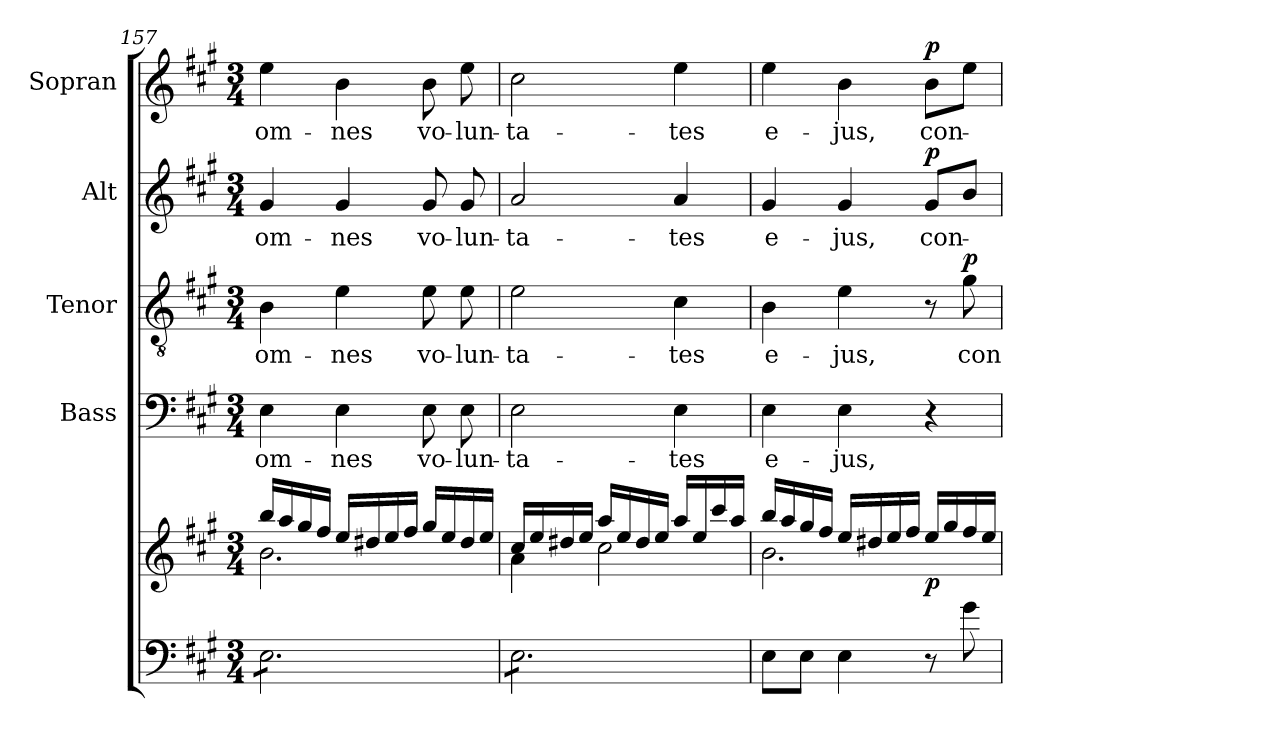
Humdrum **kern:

**kern	**kern	**dynam	**kern	**text	**kern	**text	**dynam	**kern	**text	**dynam	**kern	**text	**dynam
*part5	*part5	*part5	*part4	*part4	*part3	*part3	*part3	*part2	*part2	*part2	*part1	*part1	*part1
*staff6	*staff5	*staff5/6	*staff4	*staff4	*staff3	*staff3	*staff3	*staff2	*staff2	*staff2	*staff1	*staff1	*staff1
*	*	*	*I"Bass	*	*I"Tenor	*	*	*I"Alt	*	*	*I"Sopran	*	*
*	*	*	*I'B.	*	*I'T.	*	*	*I'A.	*	*	*I'S.	*	*
*clefF4	*clefG2	*	*clefF4	*	*clefGv2	*	*	*clefG2	*	*	*clefG2	*	*
*k[f#c#g#]	*k[f#c#g#]	*	*k[f#c#g#]	*	*k[f#c#g#]	*	*	*k[f#c#g#]	*	*	*k[f#c#g#]	*	*
*A:	*A:	*	*A:	*	*A:	*	*	*A:	*	*	*A:	*	*
*M3/4	*M3/4	*	*M3/4	*	*M3/4	*	*	*M3/4	*	*	*M3/4	*	*
=157	=157	=157	=157	=157	=157	=157	=157	=157	=157	=157	=157	=157	=157
*	*^	*	*	*	*	*	*	*	*	*	*	*	*
!	!	!	!	!	!LO:LY:b	!	!LO:LY:b	!	!	!LO:LY:b	!	!	!LO:LY:b	!
*tremolo	*	*	*	*	*	*	*	*	*	*	*	*	*	*
8E\L	16bb/LL	2.b\	.	4E\	om-	4B\	om-	.	4g#/	om-	.	4ee\	om-	.
.	16aa/	.	.	.	.	.	.	.	.	.	.	.	.	.
8E\	16gg#/	.	.	.	.	.	.	.	.	.	.	.	.	.
.	16ff#/JJ	.	.	.	.	.	.	.	.	.	.	.	.	.
!	!	!	!	!	!LO:LY:b	!	!LO:LY:b	!	!	!LO:LY:b	!	!	!LO:LY:b	!
8E\	16ee/LL	.	.	4E\	-nes	4e\	-nes	.	4g#/	-nes	.	4b\	-nes	.
.	16dd#X/	.	.	.	.	.	.	.	.	.	.	.	.	.
8E\	16ee/	.	.	.	.	.	.	.	.	.	.	.	.	.
.	16ff#/JJ	.	.	.	.	.	.	.	.	.	.	.	.	.
!	!	!	!	!	!LO:LY:b	!	!LO:LY:b	!	!	!LO:LY:b	!	!	!LO:LY:b	!
8E\	16gg#/LL	.	.	8E\	vo-	8e\	vo-	.	8g#/	vo-	.	8b\	vo-	.
.	16ee/	.	.	.	.	.	.	.	.	.	.	.	.	.
!	!	!	!	!	!LO:LY:b	!	!LO:LY:b	!	!	!LO:LY:b	!	!	!LO:LY:b	!
8E\J	16dd#/	.	.	8E\	-lun-	8e\	-lun-	.	8g#/	-lun-	.	8ee\	-lun-	.
.	16ee/JJ	.	.	.	.	.	.	.	.	.	.	.	.	.
!!LO:PB:g=z
=158	=158	=158	=158	=158	=158	=158	=158	=158	=158	=158	=158	=158	=158	=158
!	!	!	!	!	!LO:LY:b	!	!LO:LY:b	!	!	!LO:LY:b	!	!	!LO:LY:b	!
8E\L	16cc#/LL	4a\	.	2E\	-ta-	2e\	-ta-	.	2a/	-ta-	.	2cc#\	-ta-	.
.	16ee/	.	.	.	.	.	.	.	.	.	.	.	.	.
8E\	16dd#X/	.	.	.	.	.	.	.	.	.	.	.	.	.
.	16ee/JJ	.	.	.	.	.	.	.	.	.	.	.	.	.
8E\	16aa/LL	2cc#\	.	.	.	.	.	.	.	.	.	.	.	.
.	16ee/	.	.	.	.	.	.	.	.	.	.	.	.	.
8E\	16dd#/	.	.	.	.	.	.	.	.	.	.	.	.	.
.	16ee/JJ	.	.	.	.	.	.	.	.	.	.	.	.	.
!	!	!	!	!	!LO:LY:b	!	!LO:LY:b	!	!	!LO:LY:b	!	!	!LO:LY:b	!
8E\	16aa/LL	.	.	4E\	-tes	4c#\	-tes	.	4a/	-tes	.	4ee\	-tes	.
.	16ee/	.	.	.	.	.	.	.	.	.	.	.	.	.
8E\J	16ccc#/	.	.	.	.	.	.	.	.	.	.	.	.	.
*Xtremolo	*	*	*	*	*	*	*	*	*	*	*	*	*	*
.	16aa/JJ	.	.	.	.	.	.	.	.	.	.	.	.	.
=159	=159	=159	=159	=159	=159	=159	=159	=159	=159	=159	=159	=159	=159	=159
!	!	!	!	!	!LO:LY:b	!	!LO:LY:b	!	!	!LO:LY:b	!	!	!LO:LY:b	!
8E\L	16bb/LL	2.b\	.	4E\	e-	4B\	e-	.	4g#/	e-	.	4ee\	e-	.
.	16aa/	.	.	.	.	.	.	.	.	.	.	.	.	.
8E\J	16gg#/	.	.	.	.	.	.	.	.	.	.	.	.	.
.	16ff#/JJ	.	.	.	.	.	.	.	.	.	.	.	.	.
!	!	!	!	!	!LO:LY:b	!	!LO:LY:b	!	!	!LO:LY:b	!	!	!LO:LY:b	!
4E\	16ee/LL	.	.	4E\	-jus,	4e\	-jus,	.	4g#/	-jus,	.	4b\	-jus,	.
.	16dd#X/	.	.	.	.	.	.	.	.	.	.	.	.	.
.	16ee/	.	.	.	.	.	.	.	.	.	.	.	.	.
.	16ff#/JJ	.	.	.	.	.	.	.	.	.	.	.	.	.
!	!	!	!LO:DY:b	!	!	!	!	!	!	!LO:LY:b	!LO:DY:a	!	!LO:LY:b	!LO:DY:a
8r	16ee/LL	.	p	4r	.	8r	.	.	8g#/L	con-	p	8b\L	con-	p
.	16gg#/	.	.	.	.	.	.	.	.	.	.	.	.	.
!	!	!	!	!	!	!	!LO:LY:b	!LO:DY:a	!	!	!	!	!	!
8g#\	16ff#/	.	.	.	.	8g#\	con-	p	8b/J	.	.	8ee\J	.	.
.	16ee/JJ	.	.	.	.	.	.	.	.	.	.	.	.	.
*	*v	*v	*	*	*	*	*	*	*	*	*	*	*	*
=	=	=	=	=	=	=	=	=	=	=	=	=	=
*-	*-	*-	*-	*-	*-	*-	*-	*-	*-	*-	*-	*-	*-
